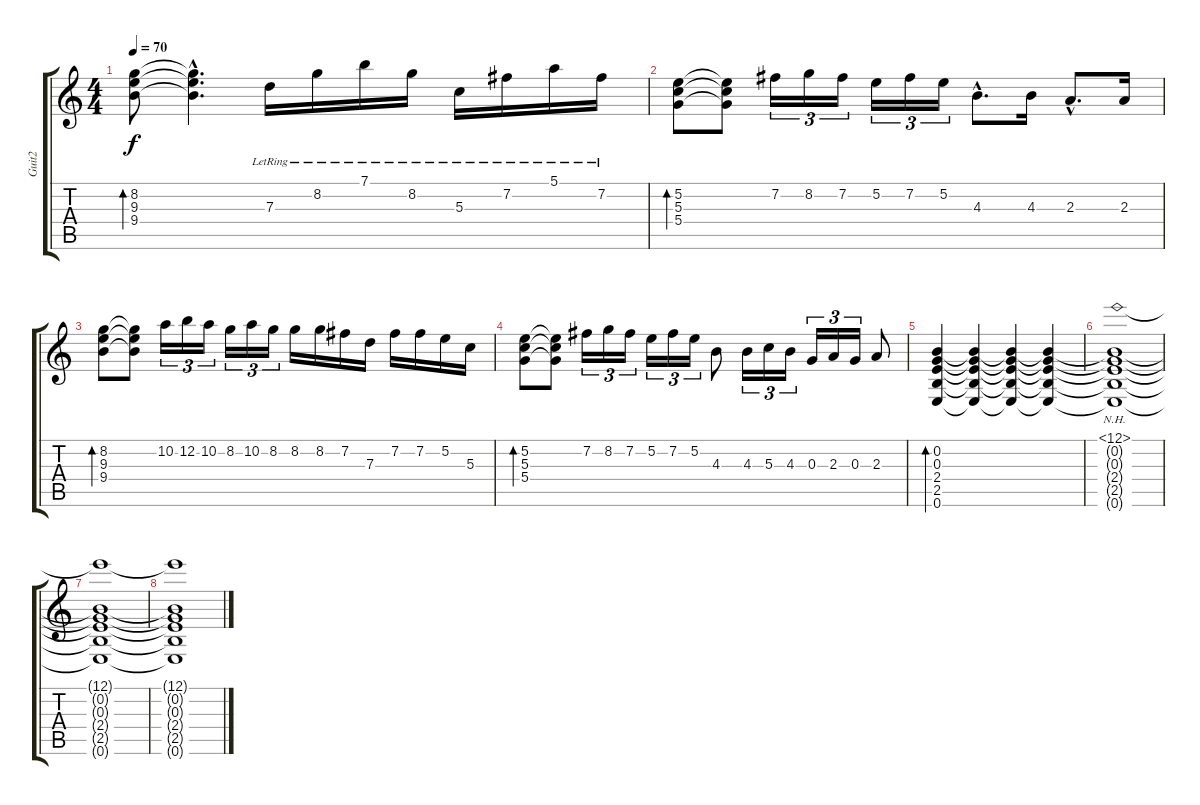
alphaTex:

\track ("Guit2" "Guit2") {instrument overdrivenguitar}
\staff {score tabs}
\tuning (E4 B3 G3 D3 A2 E2) {hide}
\ts (4 4)
\tempo 70
\clef g2
\ks c
(8.2 9.3 9.4).8{bd 480 dy f instrument electricguitarclean} (8.2{hac t} 9.3{hac t} 9.4{hac t}).4{d} 7.3{lr}.16 8.2{lr}.16 7.1{lr}.16 8.2{lr}.16 5.3{lr}.16 7.2{lr}.16 5.1{lr}.16 7.2{lr}.16 |
(5.2 5.3 5.4).8{bd 480} (5.2{t} 5.3{t} 5.4{t}).8 7.2.16{tu (3 2)} 8.2.16{tu (3 2)} 7.2.16{tu (3 2)} 5.2.16{tu (3 2)} 7.2.16{tu (3 2)} 5.2.16{tu (3 2)} 4.3{hac}.8{d} 4.3.16 2.3{hac}.8{d} 2.3.16 |
(8.2 9.3 9.4).8{bd 480 instrument electricguitarclean} (8.2{t} 9.3{t} 9.4{t}).8 10.2.16{tu (3 2)} 12.2.16{tu (3 2)} 10.2.16{tu (3 2)} 8.2.16{tu (3 2)} 10.2.16{tu (3 2)} 8.2.16{tu (3 2)} 8.2.16 8.2.16 7.2.16 7.3.16 7.2.16 7.2.16 5.2.16 5.3.16 |
(5.2 5.3 5.4).8{bd 480} (5.2{t} 5.3{t} 5.4{t}).8 7.2.16{tu (3 2)} 8.2.16{tu (3 2)} 7.2.16{tu (3 2)} 5.2.16{tu (3 2)} 7.2.16{tu (3 2)} 5.2.16{tu (3 2)} 4.3.8 4.3.16{tu (3 2)} 5.3.16{tu (3 2)} 4.3.16{tu (3 2)} 0.3.16{tu (3 2)} 2.3.16{tu (3 2)} 0.3.16{tu (3 2)} 2.3.8 |
(0.2 0.3 2.4 2.5 0.6).4{bd 480} (0.2{t} 0.3{t} 2.4{t} 2.5{t} 0.6{t}).4 (0.2{t} 0.3{t} 2.4{t} 2.5{t} 0.6{t}).4 (0.2{t} 0.3{t} 2.4{t} 2.5{t} 0.6{t}).4 |
(12.1{nh} 0.2{t} 0.3{t} 2.4{t} 2.5{t} 0.6{t}).1 |
(12.1{t} 0.2{t} 0.3{t} 2.4{t} 2.5{t} 0.6{t}).1{volume 0} |
(12.1{t} 0.2{t} 0.3{t} 2.4{t} 2.5{t} 0.6{t}).1
